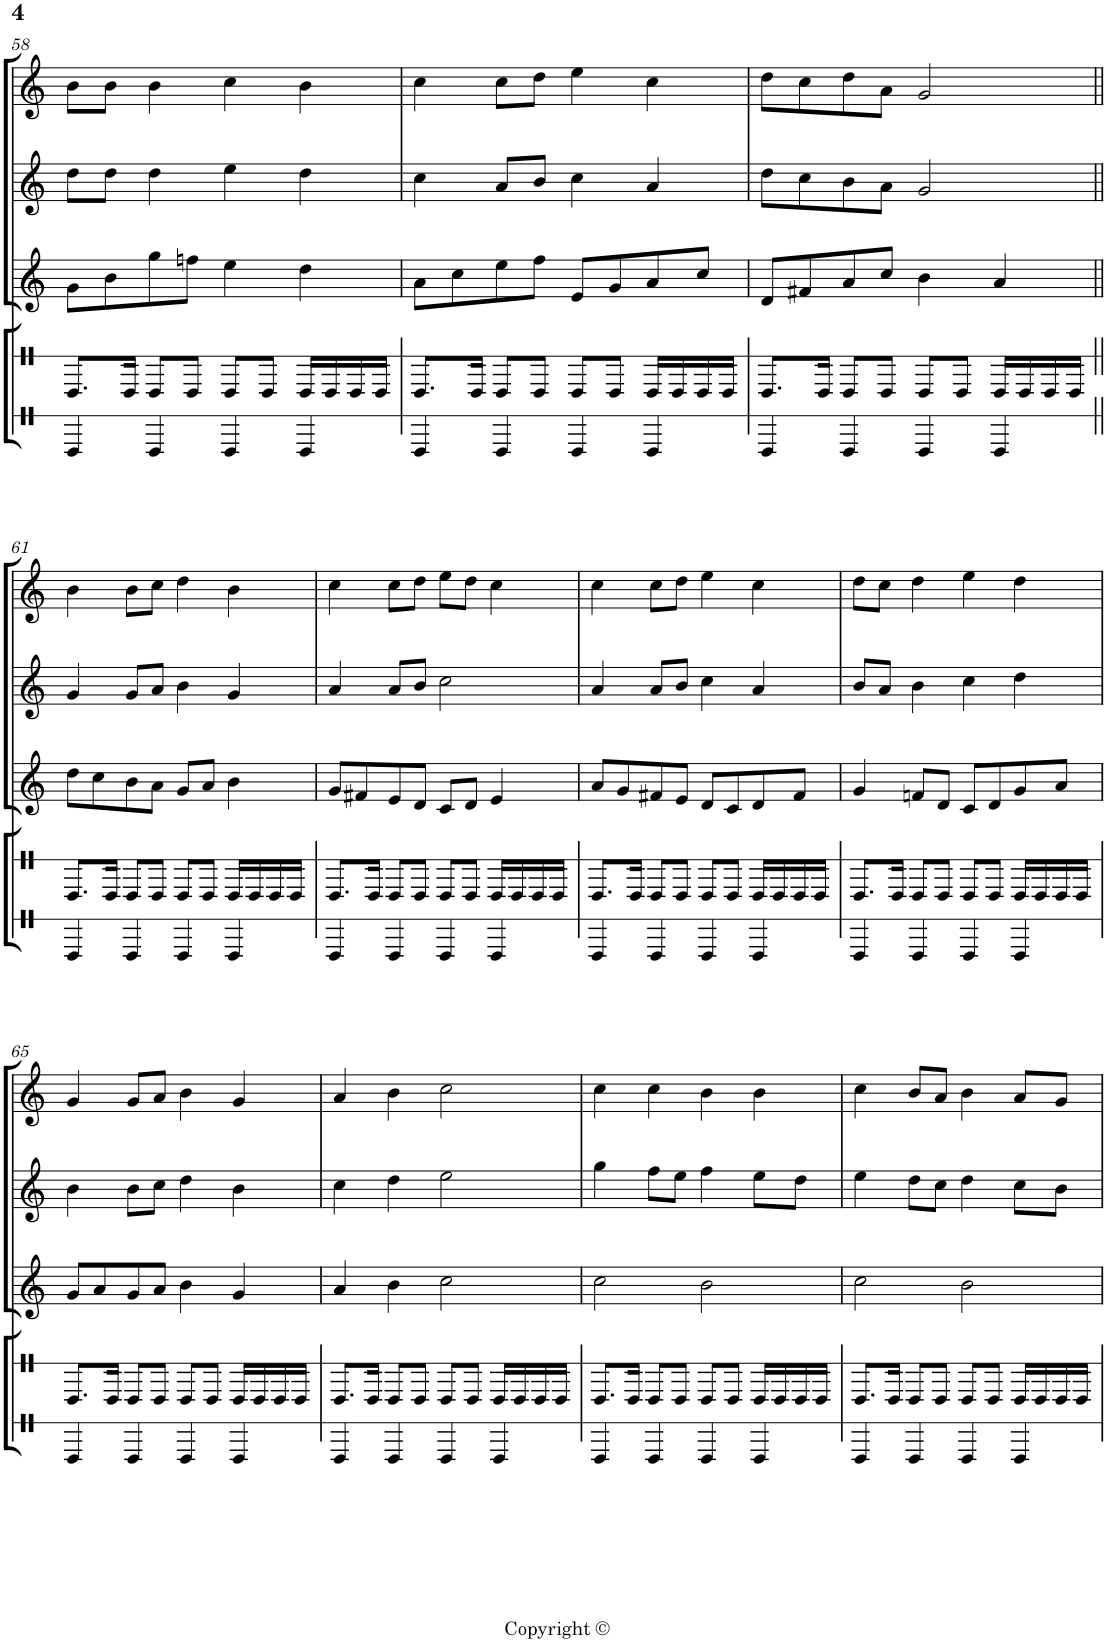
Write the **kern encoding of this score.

**kern	**kern	**kern	**kern	**kern
*part5	*part4	*part3	*part2	*part1
*staff5	*staff4	*staff3	*staff2	*staff1
*I"Timbal Fondo	*I"Timbal	*I"Tarota	*I"Gralla 2	*I"Gralla 1
!!LO:PB:g=z
*clefX	*clefX	*clefG2	*clefG2	*clefG2
*k[]	*k[]	*k[]	*k[]	*k[]
*M4/4	*M4/4	*M4/4	*M4/4	*M4/4
=58	=58	=58	=58	=58
4e/	8.e/L	8g\L	8dd\L	8b\L
.	.	8b\	8dd\J	8b\J
.	16e/Jk	.	.	.
4e/	8e/L	8gg\	4dd\	4b\
.	8e/J	8ffn\J	.	.
4e/	8e/L	4ee\	4ee\	4cc\
.	8e/J	.	.	.
4e/	16e/LL	4dd\	4dd\	4b\
.	16e/	.	.	.
.	16e/	.	.	.
.	16e/JJ	.	.	.
=59	=59	=59	=59	=59
4e/	8.e/L	8a\L	4cc\	4cc\
.	.	8cc\	.	.
.	16e/Jk	.	.	.
4e/	8e/L	8ee\	8a/L	8cc\L
.	8e/J	8ff\J	8b/J	8dd\J
4e/	8e/L	8e/L	4cc\	4ee\
.	8e/J	8g/	.	.
4e/	16e/LL	8a/	4a/	4cc\
.	16e/	.	.	.
.	16e/	8cc/J	.	.
.	16e/JJ	.	.	.
=60	=60	=60	=60	=60
4e/	8.e/L	8d/L	8dd\L	8dd\L
.	.	8f#X/	8cc\	8cc\
.	16e/Jk	.	.	.
4e/	8e/L	8a/	8b\	8dd\
.	8e/J	8cc/J	8a\J	8a\J
4e/	8e/L	4b\	2g/	2g/
.	8e/J	.	.	.
4e/	16e/LL	4a/	.	.
.	16e/	.	.	.
.	16e/	.	.	.
.	16e/JJ	.	.	.
!!LO:LB:g=z
=61||	=61||	=61||	=61||	=61||
4e/	8.e/L	8dd\L	4g/	4b\
.	.	8cc\	.	.
.	16e/Jk	.	.	.
4e/	8e/L	8b\	8g/L	8b\L
.	8e/J	8a\J	8a/J	8cc\J
4e/	8e/L	8g/L	4b\	4dd\
.	8e/J	8a/J	.	.
4e/	16e/LL	4b\	4g/	4b\
.	16e/	.	.	.
.	16e/	.	.	.
.	16e/JJ	.	.	.
=62	=62	=62	=62	=62
4e/	8.e/L	8g/L	4a/	4cc\
.	.	8f#X/	.	.
.	16e/Jk	.	.	.
4e/	8e/L	8e/	8a/L	8cc\L
.	8e/J	8d/J	8b/J	8dd\J
4e/	8e/L	8c/L	2cc\	8ee\L
.	8e/J	8d/J	.	8dd\J
4e/	16e/LL	4e/	.	4cc\
.	16e/	.	.	.
.	16e/	.	.	.
.	16e/JJ	.	.	.
=63	=63	=63	=63	=63
4e/	8.e/L	8a/L	4a/	4cc\
.	.	8g/	.	.
.	16e/Jk	.	.	.
4e/	8e/L	8f#X/	8a/L	8cc\L
.	8e/J	8e/J	8b/J	8dd\J
4e/	8e/L	8d/L	4cc\	4ee\
.	8e/J	8c/	.	.
4e/	16e/LL	8d/	4a/	4cc\
.	16e/	.	.	.
.	16e/	8f#/J	.	.
.	16e/JJ	.	.	.
=64	=64	=64	=64	=64
4e/	8.e/L	4g/	8b/L	8dd\L
.	.	.	8a/J	8cc\J
.	16e/Jk	.	.	.
4e/	8e/L	8fn/L	4b\	4dd\
.	8e/J	8d/J	.	.
4e/	8e/L	8c/L	4cc\	4ee\
.	8e/J	8d/	.	.
4e/	16e/LL	8g/	4dd\	4dd\
.	16e/	.	.	.
.	16e/	8a/J	.	.
.	16e/JJ	.	.	.
!!LO:LB:g=z
=65	=65	=65	=65	=65
4e/	8.e/L	8g/L	4b\	4g/
.	.	8a/	.	.
.	16e/Jk	.	.	.
4e/	8e/L	8g/	8b\L	8g/L
.	8e/J	8a/J	8cc\J	8a/J
4e/	8e/L	4b\	4dd\	4b\
.	8e/J	.	.	.
4e/	16e/LL	4g/	4b\	4g/
.	16e/	.	.	.
.	16e/	.	.	.
.	16e/JJ	.	.	.
=66	=66	=66	=66	=66
4e/	8.e/L	4a/	4cc\	4a/
.	16e/Jk	.	.	.
4e/	8e/L	4b\	4dd\	4b\
.	8e/J	.	.	.
4e/	8e/L	2cc\	2ee\	2cc\
.	8e/J	.	.	.
4e/	16e/LL	.	.	.
.	16e/	.	.	.
.	16e/	.	.	.
.	16e/JJ	.	.	.
=67	=67	=67	=67	=67
4e/	8.e/L	2cc\	4gg\	4cc\
.	16e/Jk	.	.	.
4e/	8e/L	.	8ff\L	4cc\
.	8e/J	.	8ee\J	.
4e/	8e/L	2b\	4ff\	4b\
.	8e/J	.	.	.
4e/	16e/LL	.	8ee\L	4b\
.	16e/	.	.	.
.	16e/	.	8dd\J	.
.	16e/JJ	.	.	.
=68	=68	=68	=68	=68
4e/	8.e/L	2cc\	4ee\	4cc\
.	16e/Jk	.	.	.
4e/	8e/L	.	8dd\L	8b/L
.	8e/J	.	8cc\J	8a/J
4e/	8e/L	2b\	4dd\	4b\
.	8e/J	.	.	.
4e/	16e/LL	.	8cc\L	8a/L
.	16e/	.	.	.
.	16e/	.	8b\J	8g/J
.	16e/JJ	.	.	.
=	=	=	=	=
*-	*-	*-	*-	*-
